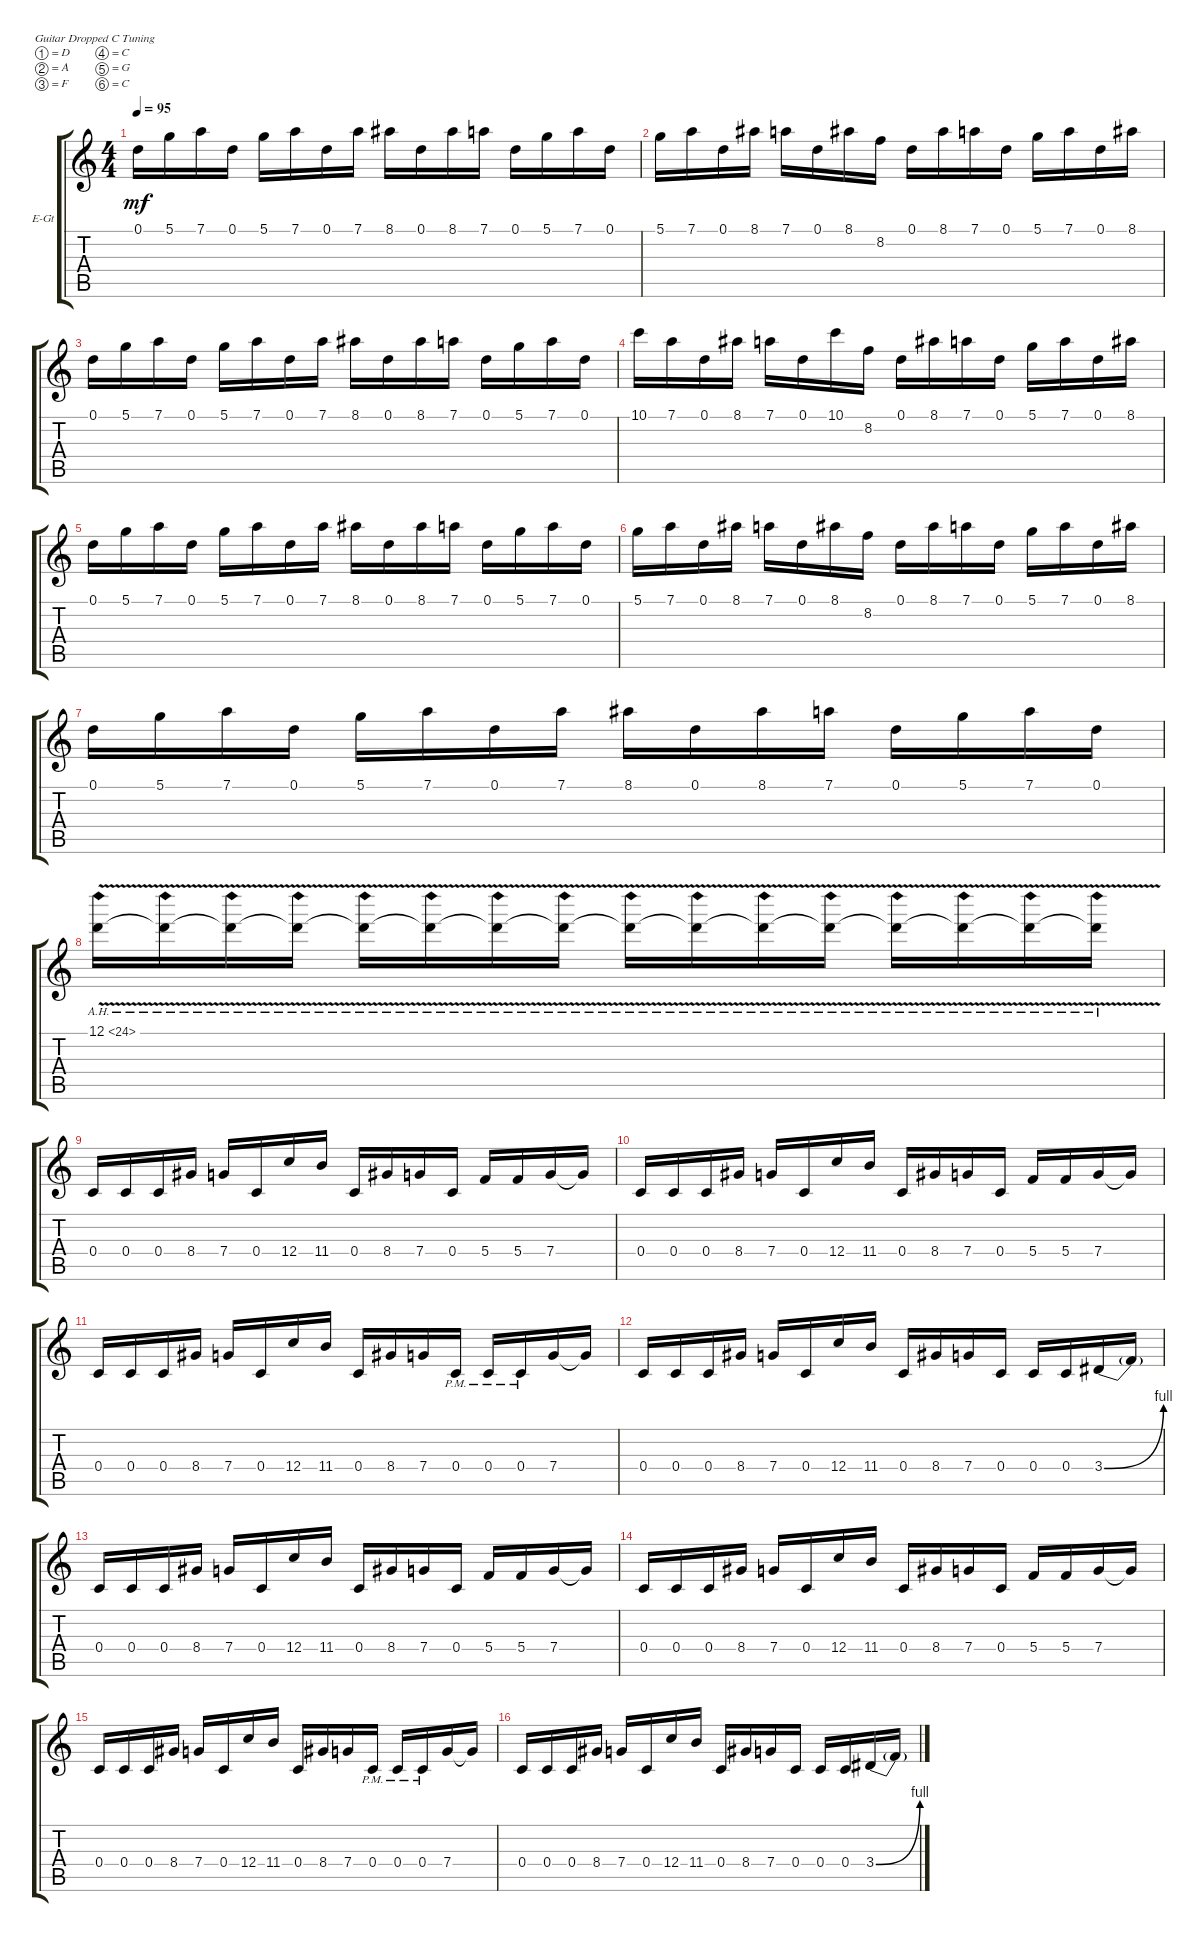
\bracketExtendMode groupsimilarinstruments
\firstSystemTrackNameOrientation horizontal
\otherSystemsTrackNameOrientation horizontal
\track ("Electric Guitar 1" "E-Gt") {instrument distortionguitar}
\staff {score tabs}
\tuning (D4 A3 F3 C3 G2 C2)
\ts (4 4)
\tempo 95
\clef g2
\ks c
0.1.16{dy mf} 5.1.16 7.1.16 0.1.16 5.1.16 7.1.16 0.1.16 7.1.16 8.1.16 0.1.16 8.1.16 7.1.16 0.1.16 5.1.16 7.1.16 0.1.16 |
5.1.16 7.1.16 0.1.16 8.1.16 7.1.16 0.1.16 8.1.16 8.2.16 0.1.16 8.1.16 7.1.16 0.1.16 5.1.16 7.1.16 0.1.16 8.1.16 |
0.1.16 5.1.16 7.1.16 0.1.16 5.1.16 7.1.16 0.1.16 7.1.16 8.1.16 0.1.16 8.1.16 7.1.16 0.1.16 5.1.16 7.1.16 0.1.16 |
10.1.16 7.1.16 0.1.16 8.1.16 7.1.16 0.1.16 10.1.16 8.2.16 0.1.16 8.1.16 7.1.16 0.1.16 5.1.16 7.1.16 0.1.16 8.1.16 |
0.1.16 5.1.16 7.1.16 0.1.16 5.1.16 7.1.16 0.1.16 7.1.16 8.1.16 0.1.16 8.1.16 7.1.16 0.1.16 5.1.16 7.1.16 0.1.16 |
5.1.16 7.1.16 0.1.16 8.1.16 7.1.16 0.1.16 8.1.16 8.2.16 0.1.16 8.1.16 7.1.16 0.1.16 5.1.16 7.1.16 0.1.16 8.1.16 |
0.1.16 5.1.16 7.1.16 0.1.16 5.1.16 7.1.16 0.1.16 7.1.16 8.1.16 0.1.16 8.1.16 7.1.16 0.1.16 5.1.16 7.1.16 0.1.16 |
12.1{ah 12 v}.16 12.1{ah 12 v t}.16 12.1{ah 12 v t}.16 12.1{ah 12 v t}.16 12.1{ah 12 v t}.16 12.1{ah 12 v t}.16 12.1{ah 12 v t}.16 12.1{ah 12 v t}.16 12.1{ah 12 v t}.16 12.1{ah 12 v t}.16 12.1{ah 12 v t}.16 12.1{ah 12 v t}.16 12.1{ah 12 v t}.16 12.1{ah 12 v t}.16 12.1{ah 12 v t}.16 12.1{ah 12 v t}.16 |
0.4.16 0.4.16 0.4.16 8.4.16 7.4.16 0.4.16 12.4.16 11.4.16 0.4.16 8.4.16 7.4.16 0.4.16 5.4.16 5.4.16 7.4.16 7.4{t}.16 |
0.4.16 0.4.16 0.4.16 8.4.16 7.4.16 0.4.16 12.4.16 11.4.16 0.4.16 8.4.16 7.4.16 0.4.16 5.4.16 5.4.16 7.4.16 7.4{t}.16 |
0.4.16 0.4.16 0.4.16 8.4.16 7.4.16 0.4.16 12.4.16 11.4.16 0.4.16 8.4.16 7.4.16 0.4{pm}.16 0.4{pm}.16 0.4{pm}.16 7.4.16 7.4{t}.16 |
0.4.16 0.4.16 0.4.16 8.4.16 7.4.16 0.4.16 12.4.16 11.4.16 0.4.16 8.4.16 7.4.16 0.4.16 0.4.16 0.4.16 3.4{be (bend 0 0 15 4)}.16 3.4{t}.16 |
0.4.16 0.4.16 0.4.16 8.4.16 7.4.16 0.4.16 12.4.16 11.4.16 0.4.16 8.4.16 7.4.16 0.4.16 5.4.16 5.4.16 7.4.16 7.4{t}.16 |
0.4.16 0.4.16 0.4.16 8.4.16 7.4.16 0.4.16 12.4.16 11.4.16 0.4.16 8.4.16 7.4.16 0.4.16 5.4.16 5.4.16 7.4.16 7.4{t}.16 |
0.4.16 0.4.16 0.4.16 8.4.16 7.4.16 0.4.16 12.4.16 11.4.16 0.4.16 8.4.16 7.4.16 0.4{pm}.16 0.4{pm}.16 0.4{pm}.16 7.4.16 7.4{t}.16 |
0.4.16 0.4.16 0.4.16 8.4.16 7.4.16 0.4.16 12.4.16 11.4.16 0.4.16 8.4.16 7.4.16 0.4.16 0.4.16 0.4.16 3.4{be (bend 0 0 15 4)}.16 3.4{t}.16
